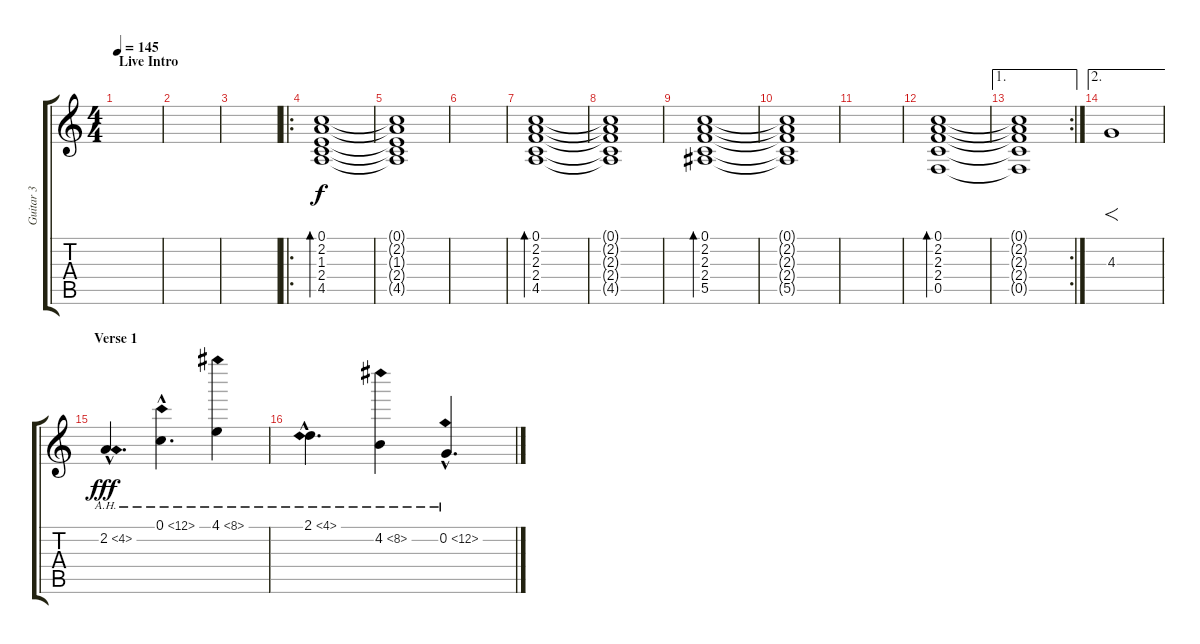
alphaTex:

\track ("Guitar 3" "Guitar 3") {instrument distortionguitar}
\staff {score tabs}
\tuning (C4 G3 Eb3 Bb2 F2 C2) {hide}
\ts (4 4)
\section ("" "Live Intro")
\tempo 145
\clef g2
\ks c
|
|
|
\ro
(0.1 2.2 1.3 2.4 4.5).1{bd 480 instrument electricguitarclean} |
(0.1{t} 2.2{t} 1.3{t} 2.4{t} 4.5{t}).1 |
|
(0.1 2.2 2.3 2.4 4.5).1{bd 480} |
(0.1{t} 2.2{t} 2.3{t} 2.4{t} 4.5{t}).1 |
(0.1 2.2 2.3 2.4 5.5).1{bd 480} |
(0.1{t} 2.2{t} 2.3{t} 2.4{t} 5.5{t}).1 |
|
(0.1 2.2 2.3 2.4 0.5).1{bd 480} |
\ae 1
\rc 2
(0.1{t} 2.2{t} 2.3{t} 2.4{t} 0.5{t}).1 |
\ae 2
4.3.1{f instrument distortionguitar} |
\section ("" "Verse 1")
2.2{ah 2 hac}.4{d dy fff} 0.1{ah 12 hac}.4{d} 4.1{ah 4}.4 |
2.1{ah 2 hac}.4{d} 4.2{ah 4}.4 0.2{ah 12 hac}.4{d}
